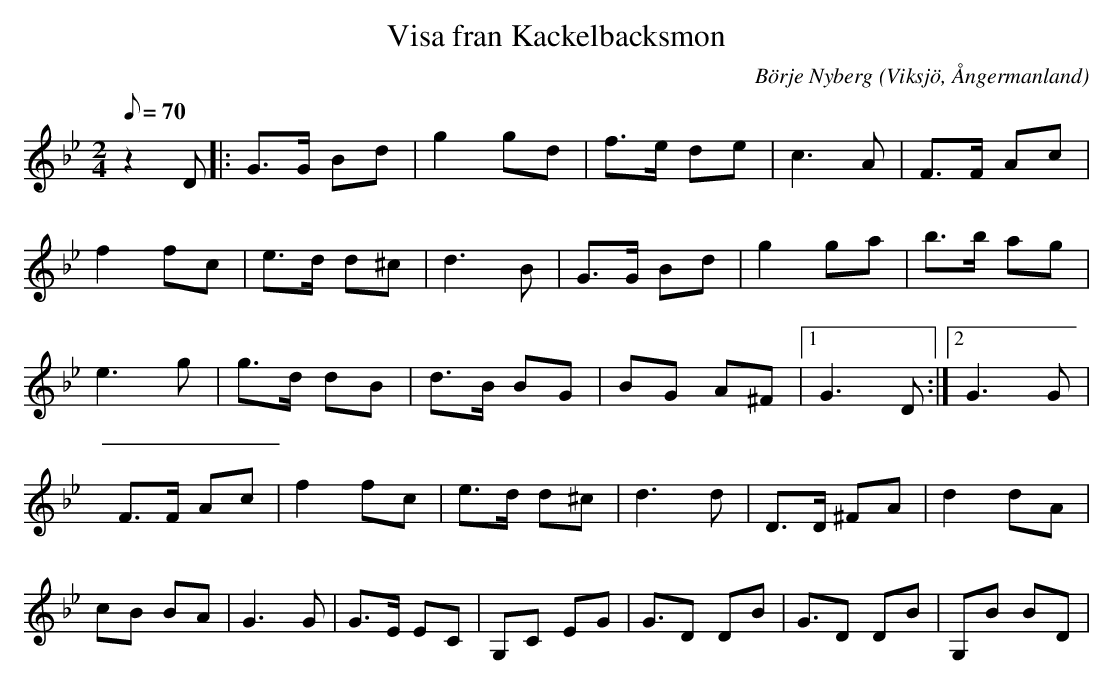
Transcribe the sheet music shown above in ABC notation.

X:1
T:Visa fran Kackelbacksmon
C:Börje Nyberg
O:Viksjö, Ångermanland
M:2/4
L:1/8
Q:70
K:Gm
z2 D|: G>G Bd | g2 gd | f>e de | c2>A2 | F>F Ac |
f2 fc | e>d d^c | d2>B2 | G>G Bd |g2 ga | b>b ag |
e2> g2 | g>d dB |d>B BG |BG A^F |1 G2> D2 :|2 G2> G2 |
F>F Ac | f2 fc | e>d d^c | d2>d2 | D>D ^FA | d2 dA |
cB BA |G2> G2 | G>E EC | G,C EG | G>D2 DB | G>D2 DB | G,B BD |
